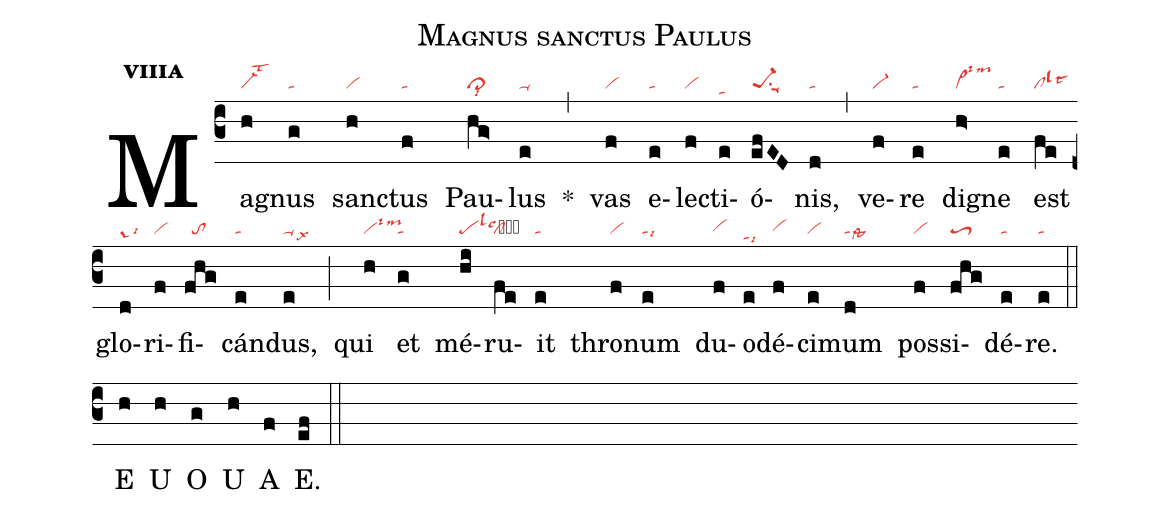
name:Magnus sanctus Paulus;
office-part:an;
mode:8a;
nabc-lines:1;
%%
initial-style: 1;
name: Magnus sanctus Paulus;
mode:8;
office-part: Antiphona;
annotation: Ant.;
annotation: viii a;
nabc-lines:1;
%%
(c3) Ma(h|vi-lst3)gnus(g|ta) sanc(h|vi)tus(f|ta) Pau(hg>|cl>lsi8)lus(e|ta-) <sp>*</sp>(,) vas(f|vi) e(e|ta)lec(f|vi)ti(e|tahd)ó(efED|pe-1su1suu1)nis,(d|ta) (,) ve(f|vi-)re(e|ta) dig(h>|vi>lsim3)ne(e|ta) est(fe|cllslt3) glo(d|gr-lsi3)ri(f|vi)fi(fhg|//to)cán(e|ta)dus,(e|ta-lsx9) (;) qui(h|vilsim3) et(g|ta) mé(hi|pelslc36)ru(fe|cl)it(e|ta) thro(f|vi)num(e|talsi9) du(f|vihg)o(e|tahdlsi9)dé(f|vihg)ci(e|vi)mum(d|talssta9) pos(f|vi)si(fhg|toS3)dé(e|ta)re.(e|ta) (::)
<eu> E(h) U(h) O(g) U(h) A(f) E.(ef) </eu> (::)
